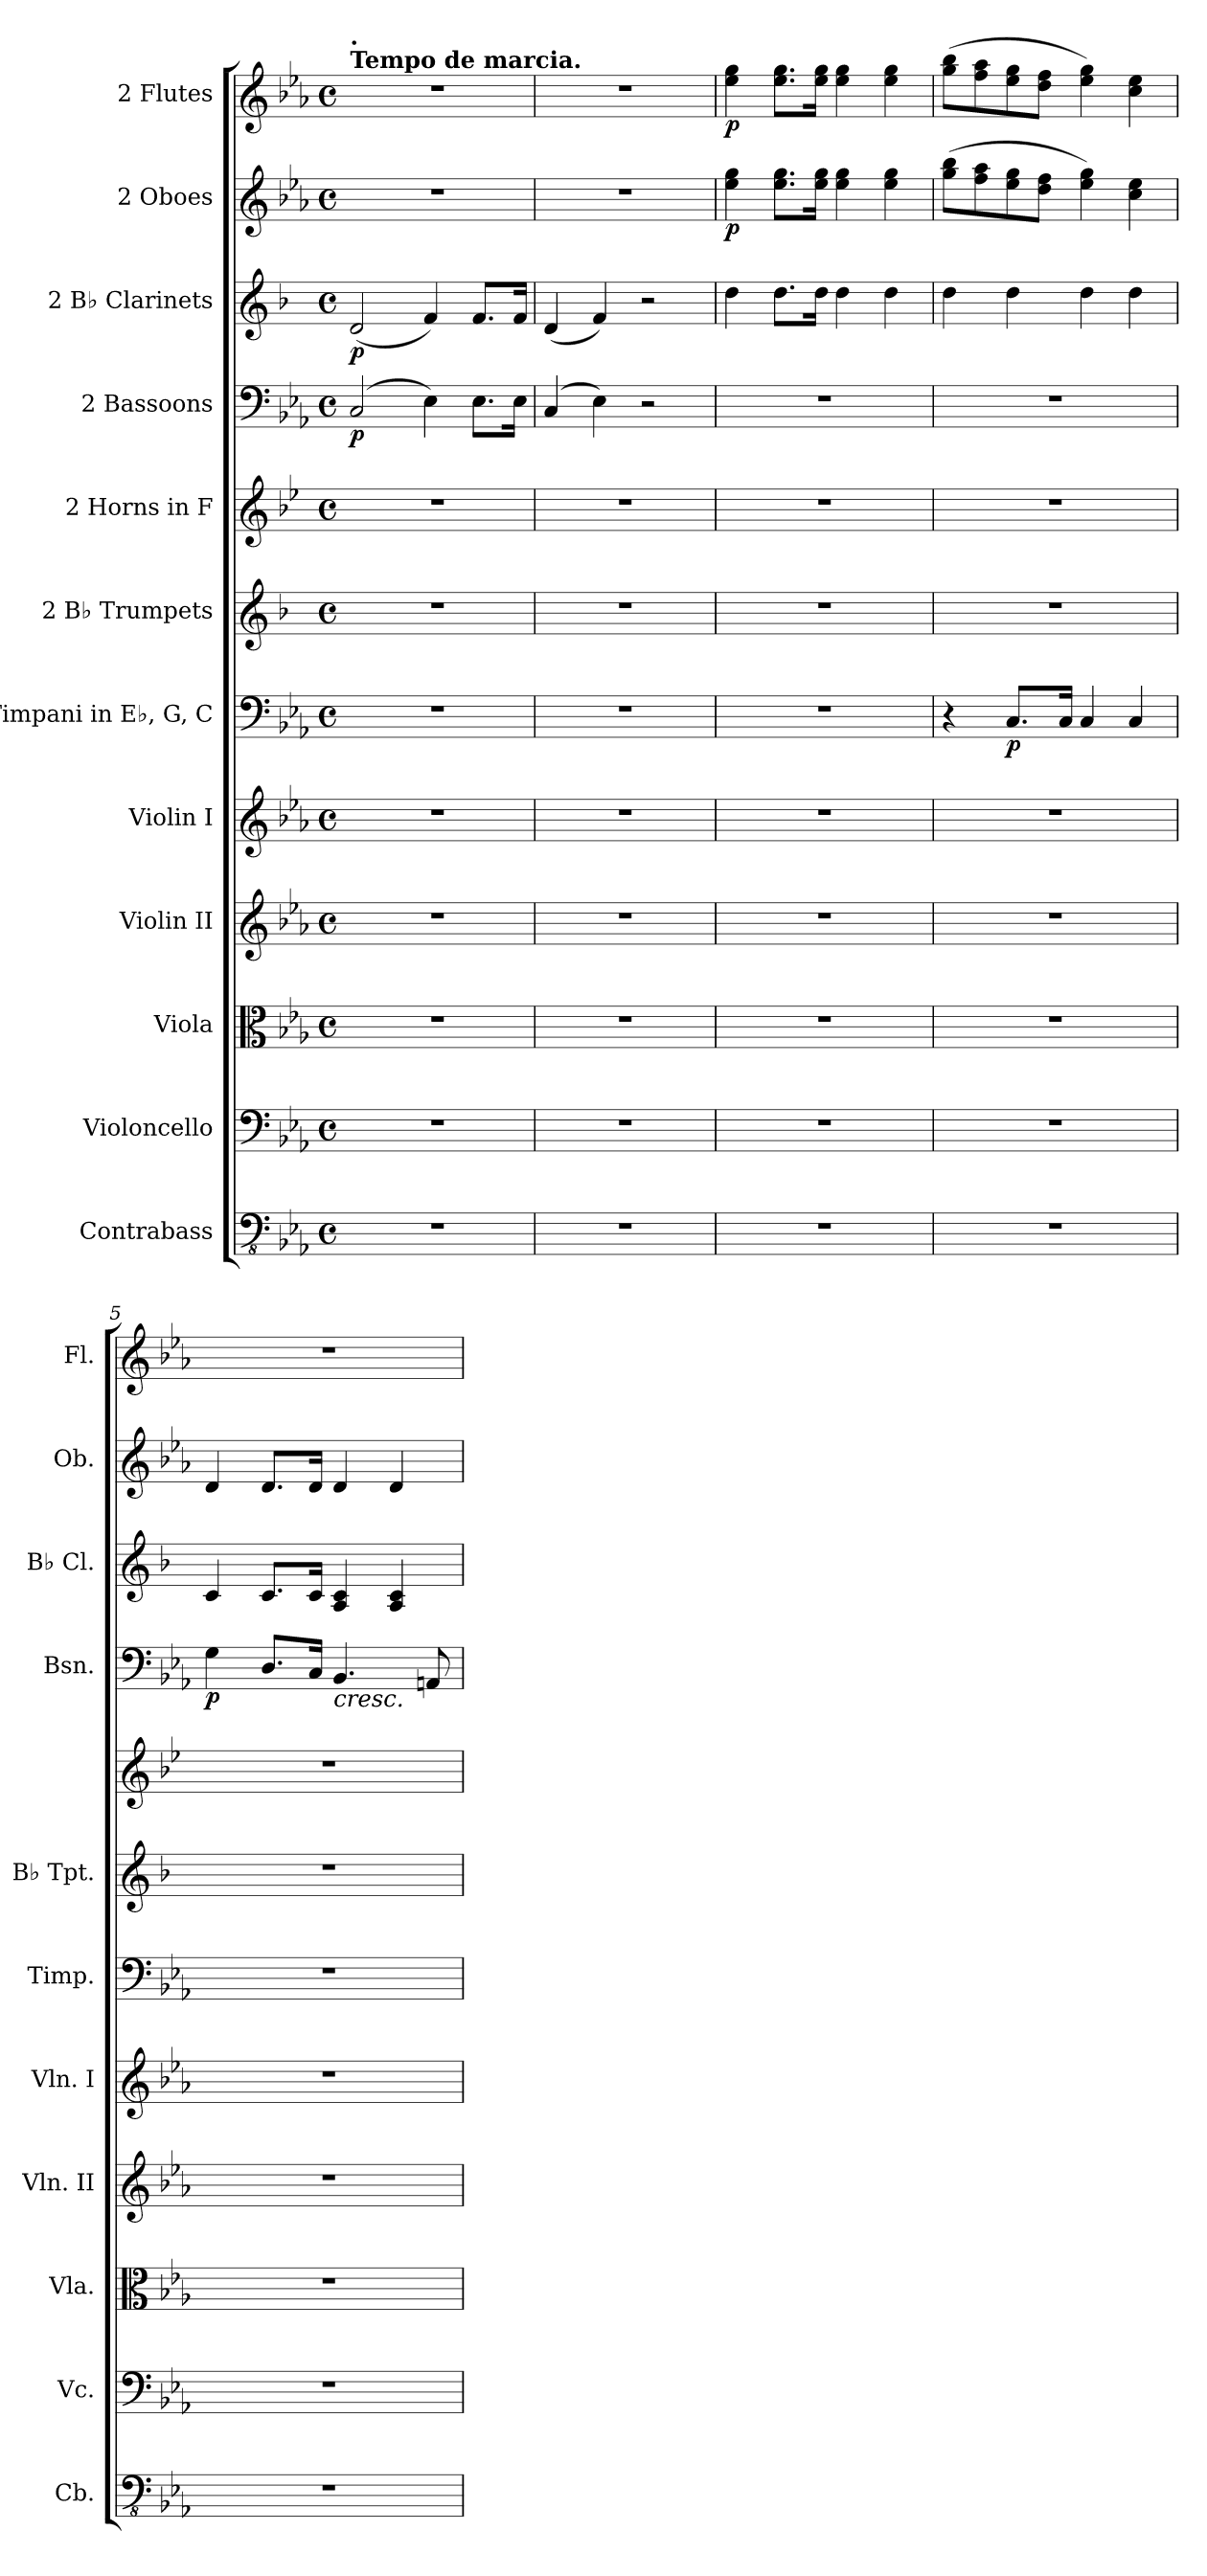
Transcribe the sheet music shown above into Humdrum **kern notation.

**kern	**kern	**kern	**kern	**kern	**kern	**dynam	**kern	**kern	**kern	**dynam	**kern	**dynam	**kern	**dynam	**kern	**dynam
*part12	*part11	*part10	*part9	*part8	*part7	*part7	*part6	*part5	*part4	*part4	*part3	*part3	*part2	*part2	*part1	*part1
*staff12	*staff11	*staff10	*staff9	*staff8	*staff7	*staff7	*staff6	*staff5	*staff4	*staff4	*staff3	*staff3	*staff2	*staff2	*staff1	*staff1
*I"Contrabass	*I"Violoncello	*I"Viola	*I"Violin II	*I"Violin I	*I"Timpani in E♭, G, C	*	*I"2 B♭ Trumpets	*I"2 Horns in F	*I"2 Bassoons	*	*I"2 B♭ Clarinets	*	*I"2 Oboes	*	*I"2 Flutes	*
*I'Cb.	*I'Vc.	*I'Vla.	*I'Vln. II	*I'Vln. I	*I'Timp.	*	*I'B♭ Tpt.	*	*I'Bsn.	*	*I'B♭ Cl.	*	*I'Ob.	*	*I'Fl.	*
*clefFv4	*clefF4	*clefC3	*clefG2	*clefG2	*clefF4	*	*clefG2	*clefG2	*clefF4	*	*clefG2	*	*clefG2	*	*clefG2	*
*	*	*	*	*	*	*	*ITrd1c2	*ITrd4c7	*	*	*ITrd1c2	*	*	*	*	*
*k[b-e-a-]	*k[b-e-a-]	*k[b-e-a-]	*k[b-e-a-]	*k[b-e-a-]	*k[b-e-a-]	*	*k[b-e-a-]	*k[b-e-a-]	*k[b-e-a-]	*	*k[b-e-a-]	*	*k[b-e-a-]	*	*k[b-e-a-]	*
*M4/4	*M4/4	*M4/4	*M4/4	*M4/4	*M4/4	*	*M4/4	*M4/4	*M4/4	*	*M4/4	*	*M4/4	*	*M4/4	*
*met(c)	*met(c)	*met(c)	*met(c)	*met(c)	*met(c)	*	*met(c)	*met(c)	*met(c)	*	*met(c)	*	*met(c)	*	*met(c)	*
*MM84	*MM84	*MM84	*MM84	*MM84	*MM84	*	*MM84	*MM84	*MM84	*	*MM84	*	*MM84	*	*MM84	*
=1	=1	=1	=1	=1	=1	=1	=1	=1	=1	=1	=1	=1	=1	=1	=1	=1
!	!	!	!	!	!	!	!	!	!	!	!	!	!	!	!LO:TX:a:B:t=Tempo de marcia.	!
!	!	!	!	!	!	!	!	!	!	!	!	!	!	!	!LO:TX:a:B:t=.	!
!	!	!	!	!	!	!	!	!	!	!LO:DY:b	!	!LO:DY:b	!	!	!	!
1r	1r	1r	1r	1r	1r	.	1r	1r	(>2C/	p	(<2c/	p	1r	.	1r	.
.	.	.	.	.	.	.	.	.	4E-\)	.	4e-/)	.	.	.	.	.
.	.	.	.	.	.	.	.	.	8.E-\L	.	8.e-/L	.	.	.	.	.
.	.	.	.	.	.	.	.	.	16E-\Jk	.	16e-/Jk	.	.	.	.	.
=2	=2	=2	=2	=2	=2	=2	=2	=2	=2	=2	=2	=2	=2	=2	=2	=2
1r	1r	1r	1r	1r	1r	.	1r	1r	(>4C/	.	(<4c/	.	1r	.	1r	.
.	.	.	.	.	.	.	.	.	4E-\)	.	4e-/)	.	.	.	.	.
.	.	.	.	.	.	.	.	.	2r	.	2r	.	.	.	.	.
=3	=3	=3	=3	=3	=3	=3	=3	=3	=3	=3	=3	=3	=3	=3	=3	=3
!	!	!	!	!	!	!	!	!	!	!	!	!	!	!LO:DY:b	!	!LO:DY:b
1r	1r	1r	1r	1r	1r	.	1r	1r	1r	.	4cc\	.	4ee-\ 4gg\	p	4ee-\ 4gg\	p
.	.	.	.	.	.	.	.	.	.	.	8.cc\L	.	8.ee-\ 8.gg\L	.	8.ee-\ 8.gg\L	.
.	.	.	.	.	.	.	.	.	.	.	16cc\Jk	.	16ee-\ 16gg\Jk	.	16ee-\ 16gg\Jk	.
.	.	.	.	.	.	.	.	.	.	.	4cc\	.	4ee-\ 4gg\	.	4ee-\ 4gg\	.
.	.	.	.	.	.	.	.	.	.	.	4cc\	.	4ee-\ 4gg\	.	4ee-\ 4gg\	.
=4	=4	=4	=4	=4	=4	=4	=4	=4	=4	=4	=4	=4	=4	=4	=4	=4
1r	1r	1r	1r	1r	4r	.	1r	1r	1r	.	4cc\	.	(>8gg\ 8bb-\L	.	(>8gg\ 8bb-\L	.
.	.	.	.	.	.	.	.	.	.	.	.	.	8ff\ 8aa-\	.	8ff\ 8aa-\	.
!	!	!	!	!	!	!LO:DY:b	!	!	!	!	!	!	!	!	!	!
.	.	.	.	.	8.C/L	p	.	.	.	.	4cc\	.	8ee-\ 8gg\	.	8ee-\ 8gg\	.
.	.	.	.	.	.	.	.	.	.	.	.	.	8dd\ 8ff\J	.	8dd\ 8ff\J	.
.	.	.	.	.	16C/Jk	.	.	.	.	.	.	.	.	.	.	.
.	.	.	.	.	4C/	.	.	.	.	.	4cc\	.	4ee-\ 4gg\)	.	4ee-\ 4gg\)	.
.	.	.	.	.	4C/	.	.	.	.	.	4cc\	.	4cc\ 4ee-\	.	4cc\ 4ee-\	.
=5	=5	=5	=5	=5	=5	=5	=5	=5	=5	=5	=5	=5	=5	=5	=5	=5
!	!	!	!	!	!	!	!	!	!	!LO:DY:b	!	!	!	!	!	!
1r	1r	1r	1r	1r	1r	.	1r	1r	4G\	p	4B-/	.	4d/	.	1r	.
.	.	.	.	.	.	.	.	.	8.D/L	.	8.B-/L	.	8.d/L	.	.	.
.	.	.	.	.	.	.	.	.	16C/Jk	.	16B-/Jk	.	16d/Jk	.	.	.
!	!	!	!	!	!	!	!	!	!LO:TX:b:i:t=cresc.	!	!	!	!	!	!	!
.	.	.	.	.	.	.	.	.	4.BB-/	.	4G/ 4B-/	.	4d/	.	.	.
.	.	.	.	.	.	.	.	.	.	.	4G/ 4B-/	.	4d/	.	.	.
.	.	.	.	.	.	.	.	.	8AAn/	.	.	.	.	.	.	.
=	=	=	=	=	=	=	=	=	=	=	=	=	=	=	=	=
*-	*-	*-	*-	*-	*-	*-	*-	*-	*-	*-	*-	*-	*-	*-	*-	*-
